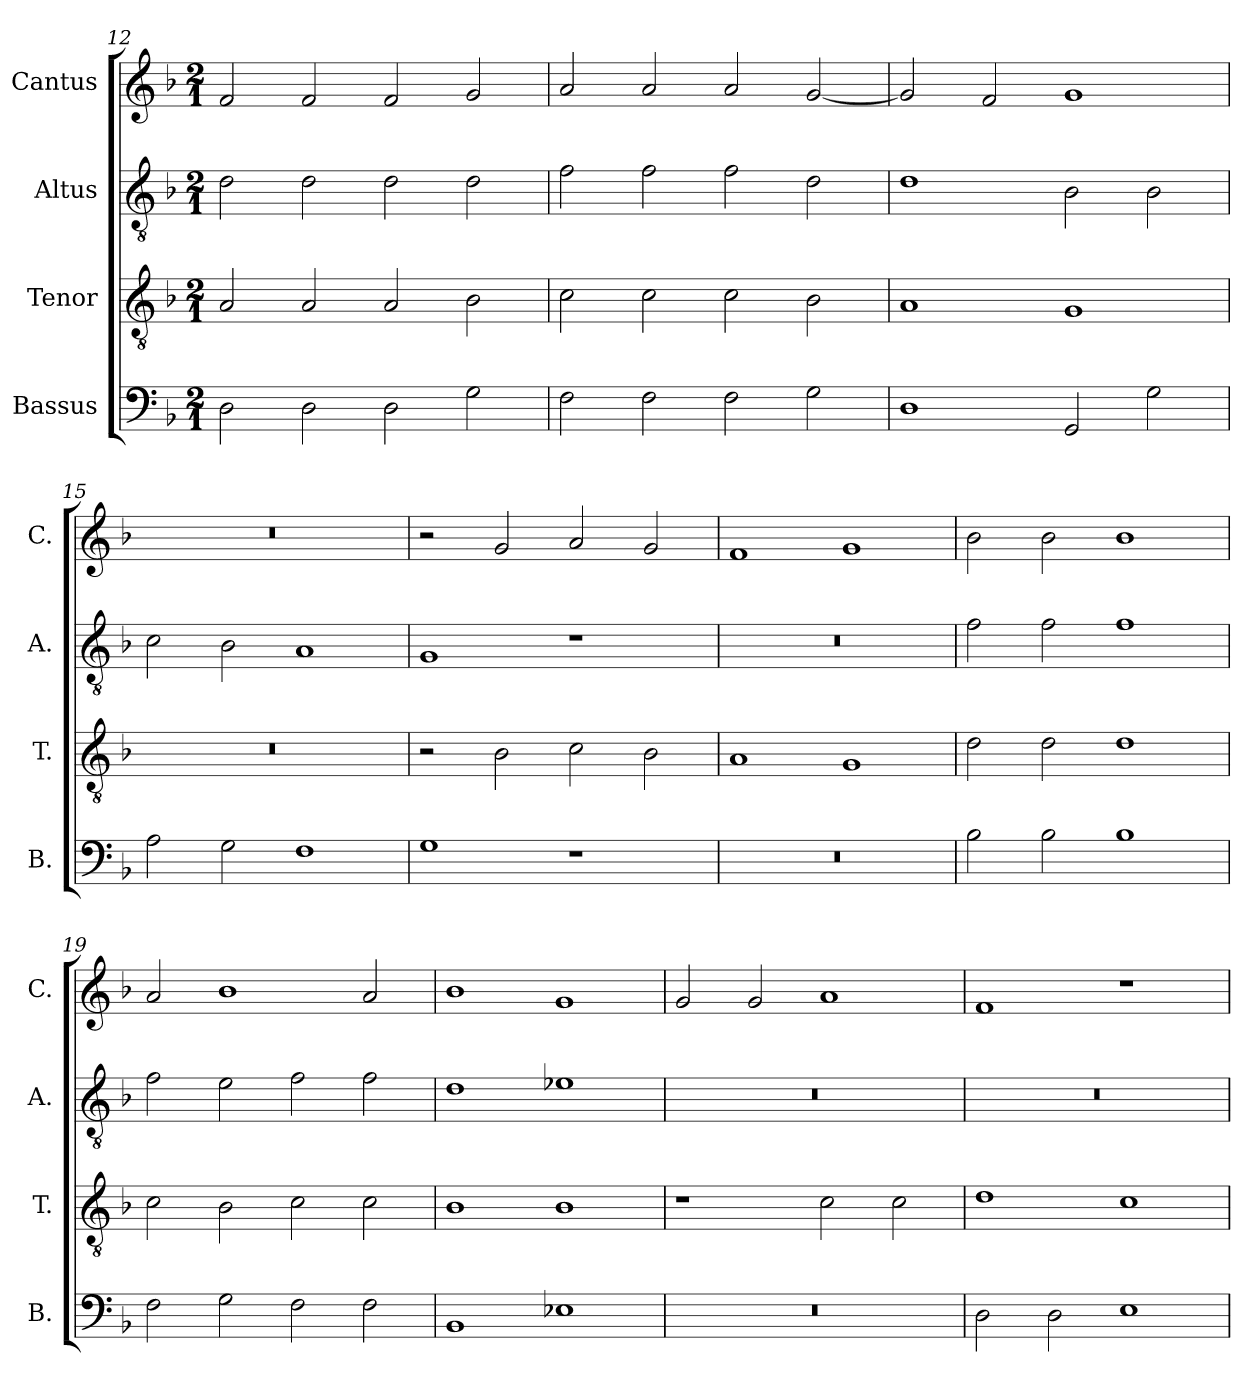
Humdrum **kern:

**kern	**kern	**kern	**kern
*part4	*part3	*part2	*part1
*staff4	*staff3	*staff2	*staff1
*I"Bassus	*I"Tenor	*I"Altus	*I"Cantus
*I'B.	*I'T.	*I'A.	*I'C.
*clefF4	*clefGv2	*clefGv2	*clefG2
*k[b-]	*k[b-]	*k[b-]	*k[b-]
*M2/1	*M2/1	*M2/1	*M2/1
=12	=12	=12	=12
2D\	2A/	2d\	2f/
2D\	2A/	2d\	2f/
2D\	2A/	2d\	2f/
2G\	2B-\	2d\	2g/
=13	=13	=13	=13
2F\	2c\	2f\	2a/
2F\	2c\	2f\	2a/
2F\	2c\	2f\	2a/
2G\	2B-\	2d\	[2g/
=14	=14	=14	=14
1D	1A	1d	2g/]
.	.	.	2f/
2GG/	1G	2B-\	1g
2G\	.	2B-\	.
=15	=15	=15	=15
2A\	0r	2c\	0r
2G\	.	2B-\	.
1F	.	1A	.
=16	=16	=16	=16
1G	2r	1G	2r
.	2B-\	.	2g/
1r	2c\	1r	2a/
.	2B-\	.	2g/
=17	=17	=17	=17
0r	1A	0r	1f
.	1G	.	1g
=18	=18	=18	=18
2B-\	2d\	2f\	2b-\
2B-\	2d\	2f\	2b-\
1B-	1d	1f	1b-
=19	=19	=19	=19
2F\	2c\	2f\	2a/
2G\	2B-\	2e\	1b-
2F\	2c\	2f\	.
2F\	2c\	2f\	2a/
=20	=20	=20	=20
1BB-	1B-	1d	1b-
1E-X	1B-	1e-X	1g
=21	=21	=21	=21
0r	1r	0r	2g/
.	.	.	2g/
.	2c\	.	1a
.	2c\	.	.
=22	=22	=22	=22
2D\	1d	0r	1f
2D\	.	.	.
1E	1c	.	1r
=	=	=	=
*-	*-	*-	*-
